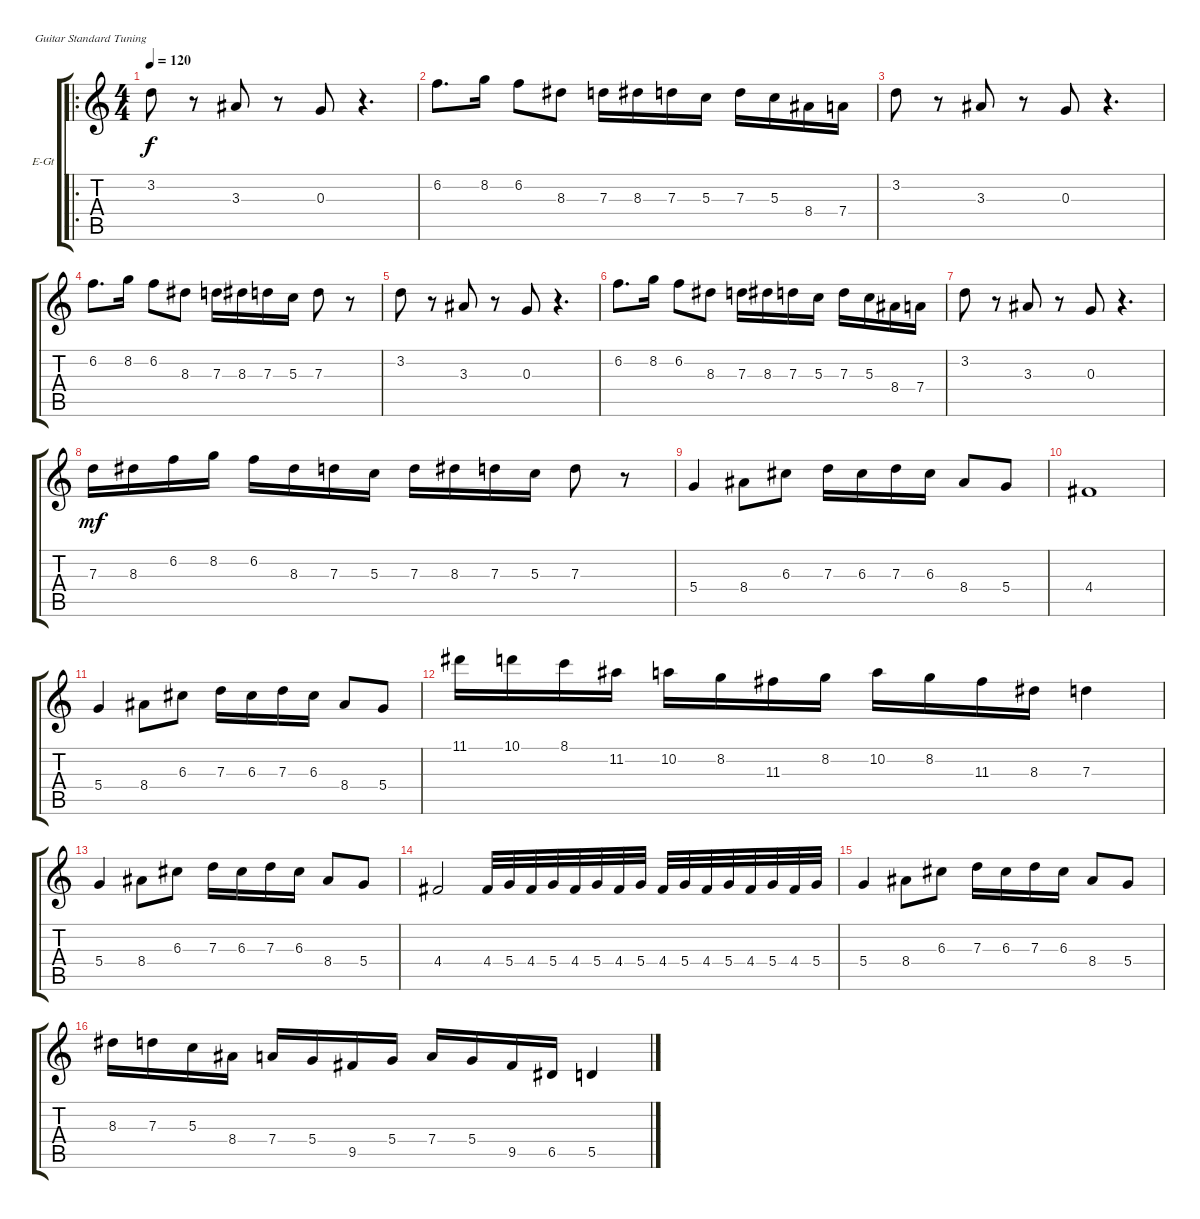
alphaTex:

\bracketExtendMode groupsimilarinstruments
\firstSystemTrackNameOrientation horizontal
\otherSystemsTrackNameOrientation horizontal
\track ("Electric Guitar 1" "E-Gt") {instrument distortionguitar}
\staff {score tabs}
\tuning (E4 B3 G3 D3 A2 E2)
\ro
\ts (4 4)
\tempo 120
\clef g2
\ks c
3.2.8{dy f instrument distortionguitar} r.8 3.3.8 r.8 0.3.8 r.4{d} |
6.2.8{d} 8.2.16 6.2.8 8.3.8 7.3.16 8.3.16 7.3.16 5.3.16 7.3.16 5.3.16 8.4.16 7.4.16 |
3.2.8 r.8 3.3.8 r.8 0.3.8 r.4{d} |
6.2.8{d} 8.2.16 6.2.8 8.3.8 7.3.16 8.3.16 7.3.16 5.3.16 7.3.8 r.8 |
3.2.8 r.8 3.3.8 r.8 0.3.8 r.4{d} |
6.2.8{d} 8.2.16 6.2.8 8.3.8 7.3.16 8.3.16 7.3.16 5.3.16 7.3.16 5.3.16 8.4.16 7.4.16 |
3.2.8 r.8 3.3.8 r.8 0.3.8 r.4{d} |
7.3.16{dy mf} 8.3.16 6.2.16 8.2.16 6.2.16 8.3.16 7.3.16 5.3.16 7.3.16 8.3.16 7.3.16 5.3.16 7.3.8 r.8 |
5.4.4 8.4.8 6.3.8 7.3.16 6.3.16 7.3.16 6.3.16 8.4.8 5.4.8 |
4.4.1 |
5.4.4 8.4.8 6.3.8 7.3.16 6.3.16 7.3.16 6.3.16 8.4.8 5.4.8 |
11.1.16 10.1.16 8.1.16 11.2.16 10.2.16 8.2.16 11.3.16 8.2.16 10.2.16 8.2.16 11.3.16 8.3.16 7.3.4 |
5.4.4 8.4.8 6.3.8 7.3.16 6.3.16 7.3.16 6.3.16 8.4.8 5.4.8 |
4.4.2 4.4.32 5.4.32 4.4.32 5.4.32 4.4.32 5.4.32 4.4.32 5.4.32 4.4.32 5.4.32 4.4.32 5.4.32 4.4.32 5.4.32 4.4.32 5.4.32 |
5.4.4 8.4.8 6.3.8 7.3.16 6.3.16 7.3.16 6.3.16 8.4.8 5.4.8 |
8.3.16 7.3.16 5.3.16 8.4.16 7.4.16 5.4.16 9.5.16 5.4.16 7.4.16 5.4.16 9.5.16 6.5.16 5.5.4
